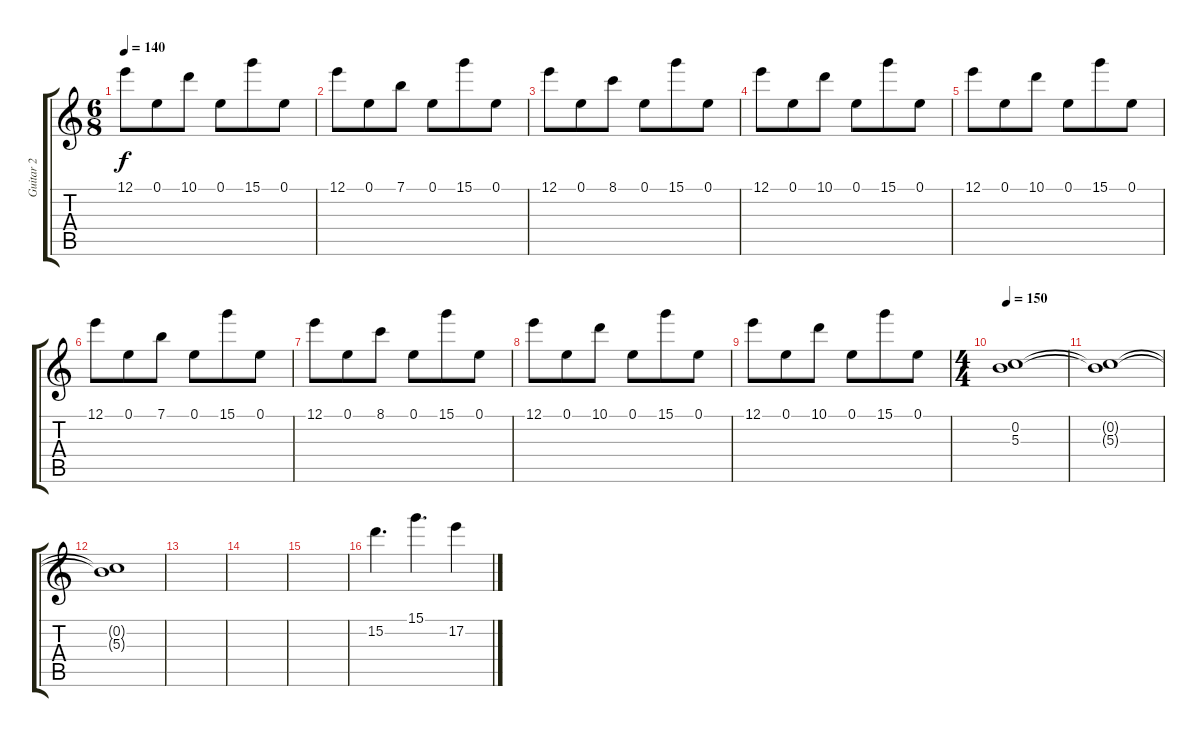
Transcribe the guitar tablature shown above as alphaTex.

\track ("Guitar 2" "Guitar 2") {instrument distortionguitar}
\staff {score tabs}
\tuning (E4 B3 G3 D3 A2 D2) {hide}
\ts (6 8)
\tempo 140
\clef g2
\ks c
12.1.8{dy f} 0.1.8 10.1.8 0.1.8 15.1.8 0.1.8 |
12.1.8 0.1.8 7.1.8 0.1.8 15.1.8 0.1.8 |
12.1.8 0.1.8 8.1.8 0.1.8 15.1.8 0.1.8 |
12.1.8 0.1.8 10.1.8 0.1.8 15.1.8 0.1.8 |
12.1.8 0.1.8 10.1.8 0.1.8 15.1.8 0.1.8 |
12.1.8 0.1.8 7.1.8 0.1.8 15.1.8 0.1.8 |
12.1.8 0.1.8 8.1.8 0.1.8 15.1.8 0.1.8 |
12.1.8 0.1.8 10.1.8 0.1.8 15.1.8 0.1.8 |
12.1.8 0.1.8 10.1.8 0.1.8 15.1.8 0.1.8 |
\ts (4 4)
\tempo 150
(0.2 5.3).1{volume 4} |
(0.2{t} 5.3{t}).1 |
(0.2{t} 5.3{t}).1 |
|
|
|
15.2.4{d} 15.1.4{d} 17.2.4
